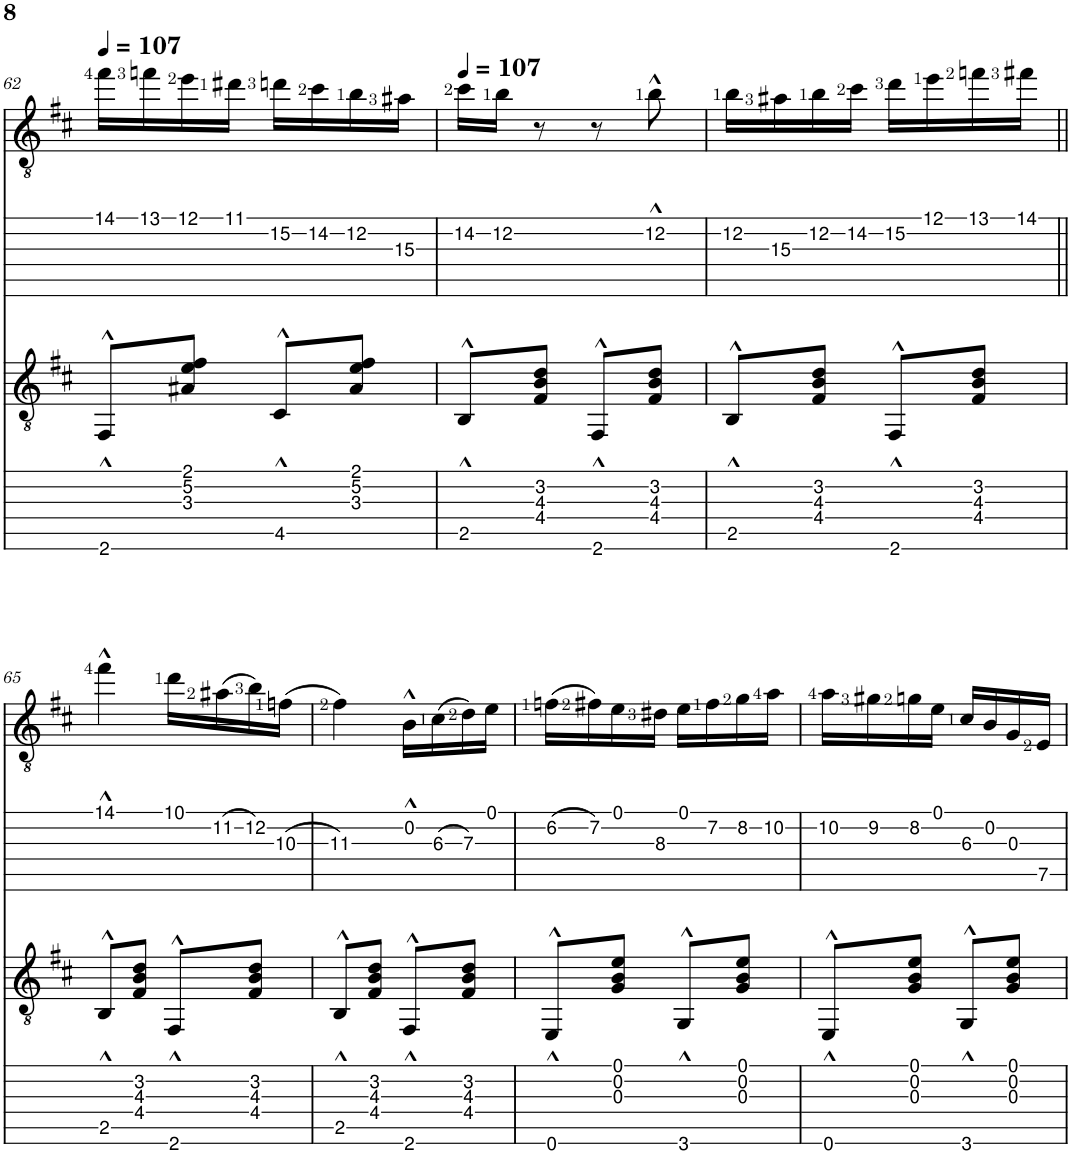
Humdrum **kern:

**kern	**kern	**kern	**kern
*part2	*part2	*part1	*part1
*staff4	*staff3	*staff2	*staff1
*I"Classical Guitar	*	*I"Classical Guitar	*
!!LO:PB:g=z
*	*clefGv2	*	*clefGv2
*k[f#c#]	*k[f#c#]	*k[f#c#]	*k[f#c#]
*	*	*b:	*b:
*M2/4	*M2/4	*M2/4	*M2/4
*MM107	*MM107	*MM107	*MM107
=62	=62	=62	=62
8FF#^^L	8FF#^^/L	16ff#LL	16ff#\LL
.	.	16ffnJ	16ffn\
8A#X\ 8e\ 8f#\J	8A#X/ 8e/ 8f#/J	16eeL	16ee\
.	.	16dd#XJJ	16dd#X\JJ
8C#^^L	8C#^^/L	16ddnLL	16ddn\LL
.	.	16cc#J	16cc#\
8A#\ 8e\ 8f#\J	8A#/ 8e/ 8f#/J	16bL	16b\
.	.	16a#XJJ	16a#X\JJ
=63	=63	=63	=63
*	*	*	*MM107
8BB^^L	8BB^^/L	16cc#LL	16cc#\LL
.	.	16bJJ	16b\JJ
8F#\ 8B\ 8d\J	8F#/ 8B/ 8d/J	8r	8r
8FF#^^L	8FF#^^/L	8r	8r
8F#\ 8B\ 8d\J	8F#/ 8B/ 8d/J	8b^^	8b^^\
=64	=64	=64	=64
8BB^^L	8BB^^/L	16bLL	16b\LL
.	.	16a#XJ	16a#X\
8F#\ 8B\ 8d\J	8F#/ 8B/ 8d/J	16bL	16b\
.	.	16cc#JJ	16cc#\JJ
8FF#^^L	8FF#^^/L	16ddLL	16dd\LL
.	.	16eeJ	16ee\
8F#\ 8B\ 8d\J	8F#/ 8B/ 8d/J	16ffnL	16ffn\
.	.	16ff#XJJ	16ff#X\JJ
!!LO:LB:g=z
=65||	=65||	=65||	=65||
8BB^^L	8BB^^/L	4ff#^^	4ff#^^\
8F#\ 8B\ 8d\J	8F#/ 8B/ 8d/J	.	.
8FF#^^L	8FF#^^/L	16ddLL	16dd\LL
.	.	16a#XJ	(16a#X\
8F#\ 8B\ 8d\J	8F#/ 8B/ 8d/J	16bL	16b\)
.	.	16fnJJ	(16fn\JJ
=66	=66	=66	=66
8BB^^L	8BB^^/L	4f#	4f#\)
8F#\ 8B\ 8d\J	8F#/ 8B/ 8d/J	.	.
8FF#^^L	8FF#^^/L	16B^^LL	16B^^\LL
.	.	16c#J	(16c#\
8F#\ 8B\ 8d\J	8F#/ 8B/ 8d/J	16dL	16d\)
.	.	16eJJ	16e\JJ
=67	=67	=67	=67
8EE^^L	8EE^^/L	16fnLL	(16fn\LL
.	.	16f#XJ	16f#X\)
8G\ 8B\ 8e\J	8G/ 8B/ 8e/J	16eL	16e\
.	.	16d#XJJ	16d#X\JJ
8GG^^L	8GG^^/L	16eLL	16e\LL
.	.	16f#J	16f#\
8G\ 8B\ 8e\J	8G/ 8B/ 8e/J	16gL	16g\
.	.	16aJJ	16a\JJ
=68	=68	=68	=68
8EE^^L	8EE^^/L	16aLL	16a\LL
.	.	16g#XJ	16g#X\
8G\ 8B\ 8e\J	8G/ 8B/ 8e/J	16gnL	16gn\
.	.	16eJJ	16e\JJ
8GG^^L	8GG^^/L	16c#LL	16c#/LL
.	.	16BJ	16B/
8G\ 8B\ 8e\J	8G/ 8B/ 8e/J	16GL	16G/
.	.	16EJJ	16E/JJ
=	=	=	=
*-	*-	*-	*-
